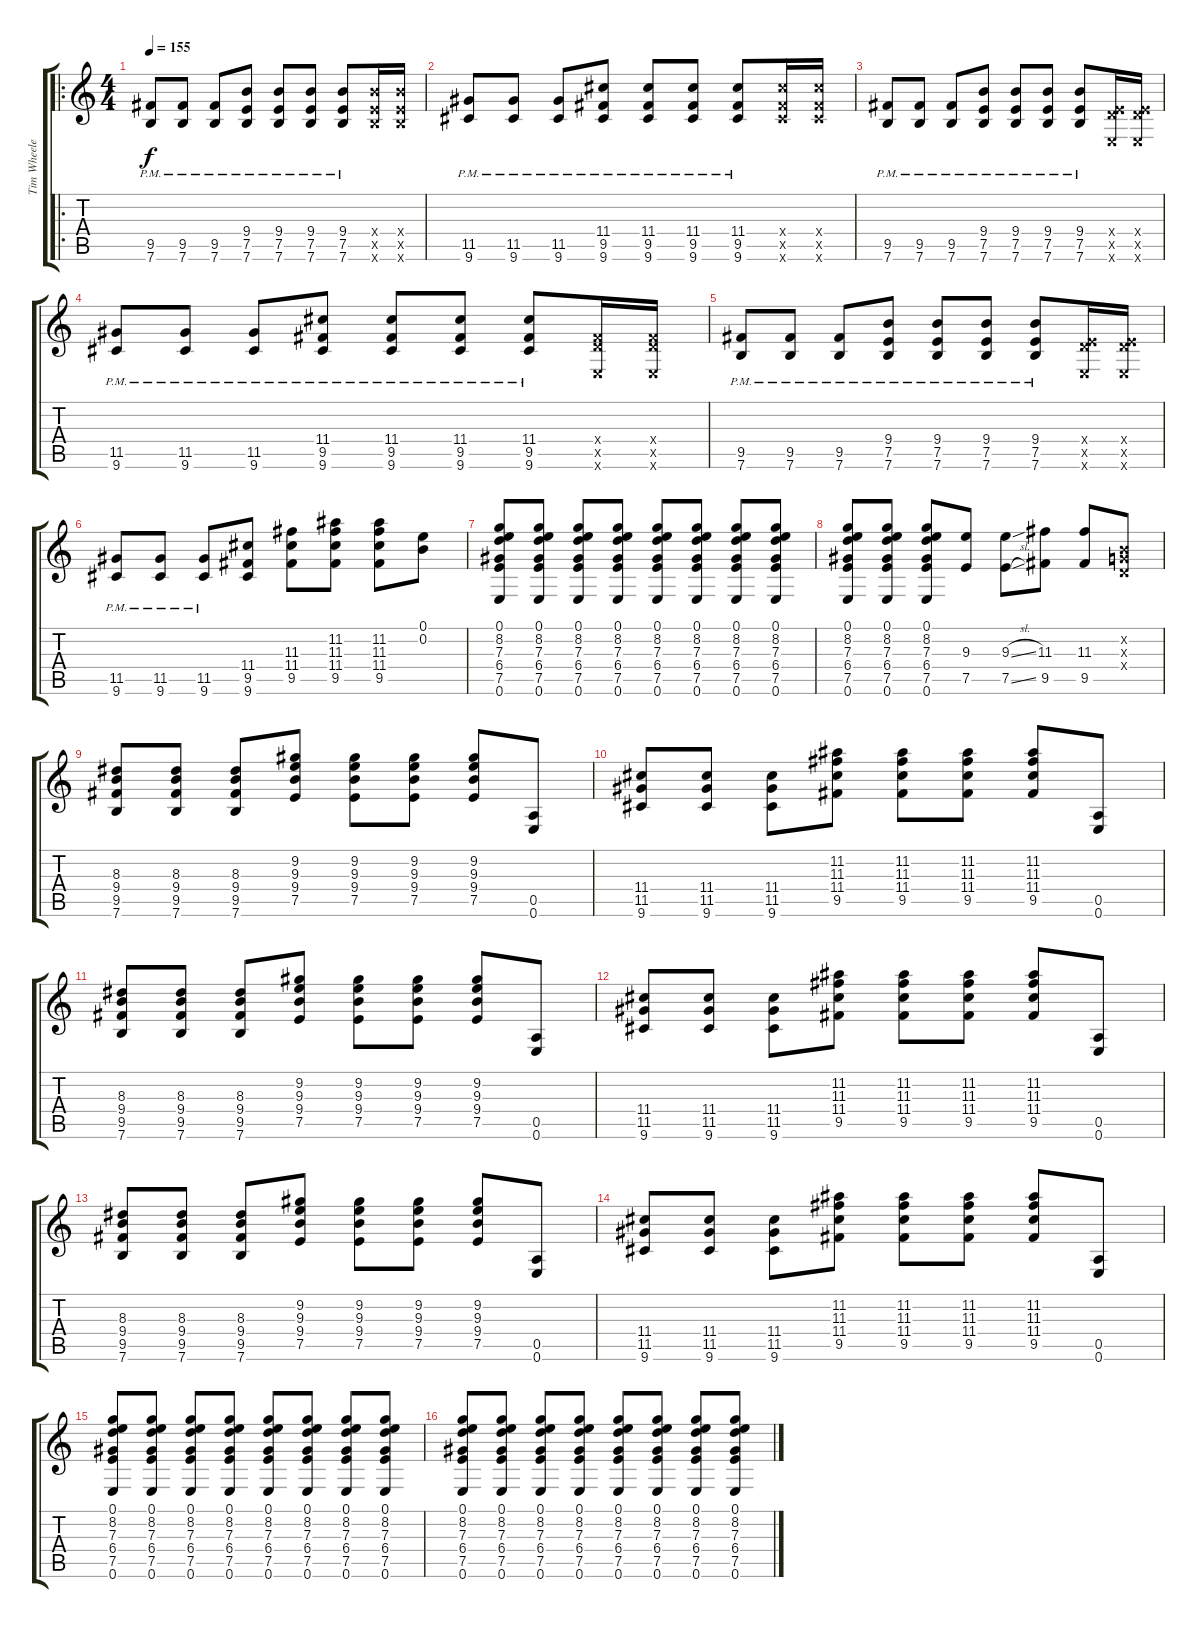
\track ("Tim Wheeler" "Tim Wheele") {instrument distortionguitar}
\staff {score tabs}
\tuning (E4 B3 G3 D3 A2 E2) {hide}
\ro
\ts (4 4)
\tempo 155
\clef g2
\ks c
(9.5{pm} 7.6).8{dy f} (9.5{pm} 7.6).8 (9.5{pm} 7.6).8 (9.4 7.5{pm} 7.6).8 (9.4 7.5{pm} 7.6).8 (9.4 7.5{pm} 7.6).8 (9.4 7.5{pm} 7.6).8 (9.4{x} 7.5{x} 7.6{x}).16 (9.4{x} 7.5{x} 7.6{x}).16 |
(11.5{pm} 9.6).8 (11.5{pm} 9.6).8 (11.5{pm} 9.6).8 (11.4 9.5{pm} 9.6).8 (11.4 9.5{pm} 9.6).8 (11.4 9.5{pm} 9.6).8 (11.4 9.5{pm} 9.6).8 (11.4{x} 9.5{x} 9.6{x}).16 (11.4{x} 9.5{x} 9.6{x}).16 |
(9.5{pm} 7.6).8 (9.5{pm} 7.6).8 (9.5{pm} 7.6).8 (9.4 7.5{pm} 7.6).8 (9.4 7.5{pm} 7.6).8 (9.4 7.5{pm} 7.6).8 (9.4 7.5{pm} 7.6).8 (0.4{x} 7.5{x} 0.6{x}).16 (0.4{x} 7.5{x} 0.6{x}).16 |
(11.5{pm} 9.6).8 (11.5{pm} 9.6).8 (11.5{pm} 9.6).8 (11.4 9.5{pm} 9.6).8 (11.4 9.5{pm} 9.6).8 (11.4 9.5{pm} 9.6).8 (11.4 9.5{pm} 9.6).8 (0.4{x} 9.5{x} 0.6{x}).16 (0.4{x} 9.5{x} 0.6{x}).16 |
(9.5{pm} 7.6).8 (9.5{pm} 7.6).8 (9.5{pm} 7.6).8 (9.4 7.5{pm} 7.6).8 (9.4 7.5{pm} 7.6).8 (9.4 7.5{pm} 7.6).8 (9.4 7.5{pm} 7.6).8 (0.4{x} 7.5{x} 0.6{x}).16 (0.4{x} 7.5{x} 0.6{x}).16 |
(11.5{pm} 9.6).8 (11.5{pm} 9.6).8 (11.5{pm} 9.6).8 (11.4 9.5 9.6).8{volume 16} (11.3 11.4 9.5).8 (11.2 11.3 11.4 9.5).8 (11.2 11.3 11.4 9.5).8 (0.1 0.2).8 |
(0.1 8.2 7.3 6.4 7.5 0.6).8{volume 13} (0.1 8.2 7.3 6.4 7.5 0.6).8 (0.1 8.2 7.3 6.4 7.5 0.6).8 (0.1 8.2 7.3 6.4 7.5 0.6).8 (0.1 8.2 7.3 6.4 7.5 0.6).8 (0.1 8.2 7.3 6.4 7.5 0.6).8 (0.1 8.2 7.3 6.4 7.5 0.6).8 (0.1 8.2 7.3 6.4 7.5 0.6).8 |
(0.1 8.2 7.3 6.4 7.5 0.6).8 (0.1 8.2 7.3 6.4 7.5 0.6).8 (0.1 8.2 7.3 6.4 7.5 0.6).8 (9.3 7.5).8 (9.3{sl} 7.5{sl}).8 (11.3 9.5).8 (11.3 9.5).8 (0.2{x} 0.3{x} 0.4{x}).8 |
(8.3 9.4 9.5 7.6).8 (8.3 9.4 9.5 7.6).8 (8.3 9.4 9.5 7.6).8 (9.2 9.3 9.4 7.5).8 (9.2 9.3 9.4 7.5).8 (9.2 9.3 9.4 7.5).8 (9.2 9.3 9.4 7.5).8 (0.5 0.6).8 |
(11.4 11.5 9.6).8 (11.4 11.5 9.6).8 (11.4 11.5 9.6).8 (11.2 11.3 11.4 9.5).8 (11.2 11.3 11.4 9.5).8 (11.2 11.3 11.4 9.5).8 (11.2 11.3 11.4 9.5).8 (0.5 0.6).8 |
(8.3 9.4 9.5 7.6).8 (8.3 9.4 9.5 7.6).8 (8.3 9.4 9.5 7.6).8 (9.2 9.3 9.4 7.5).8 (9.2 9.3 9.4 7.5).8 (9.2 9.3 9.4 7.5).8 (9.2 9.3 9.4 7.5).8 (0.5 0.6).8 |
(11.4 11.5 9.6).8 (11.4 11.5 9.6).8 (11.4 11.5 9.6).8 (11.2 11.3 11.4 9.5).8 (11.2 11.3 11.4 9.5).8 (11.2 11.3 11.4 9.5).8 (11.2 11.3 11.4 9.5).8 (0.5 0.6).8 |
(8.3 9.4 9.5 7.6).8 (8.3 9.4 9.5 7.6).8 (8.3 9.4 9.5 7.6).8 (9.2 9.3 9.4 7.5).8 (9.2 9.3 9.4 7.5).8 (9.2 9.3 9.4 7.5).8 (9.2 9.3 9.4 7.5).8 (0.5 0.6).8 |
(11.4 11.5 9.6).8 (11.4 11.5 9.6).8 (11.4 11.5 9.6).8 (11.2 11.3 11.4 9.5).8 (11.2 11.3 11.4 9.5).8 (11.2 11.3 11.4 9.5).8 (11.2 11.3 11.4 9.5).8 (0.5 0.6).8 |
(0.1 8.2 7.3 6.4 7.5 0.6).8{volume 13} (0.1 8.2 7.3 6.4 7.5 0.6).8 (0.1 8.2 7.3 6.4 7.5 0.6).8 (0.1 8.2 7.3 6.4 7.5 0.6).8 (0.1 8.2 7.3 6.4 7.5 0.6).8 (0.1 8.2 7.3 6.4 7.5 0.6).8 (0.1 8.2 7.3 6.4 7.5 0.6).8 (0.1 8.2 7.3 6.4 7.5 0.6).8 |
(0.1 8.2 7.3 6.4 7.5 0.6).8{volume 13} (0.1 8.2 7.3 6.4 7.5 0.6).8 (0.1 8.2 7.3 6.4 7.5 0.6).8 (0.1 8.2 7.3 6.4 7.5 0.6).8 (0.1 8.2 7.3 6.4 7.5 0.6).8 (0.1 8.2 7.3 6.4 7.5 0.6).8 (0.1 8.2 7.3 6.4 7.5 0.6).8 (0.1 8.2 7.3 6.4 7.5 0.6).8
